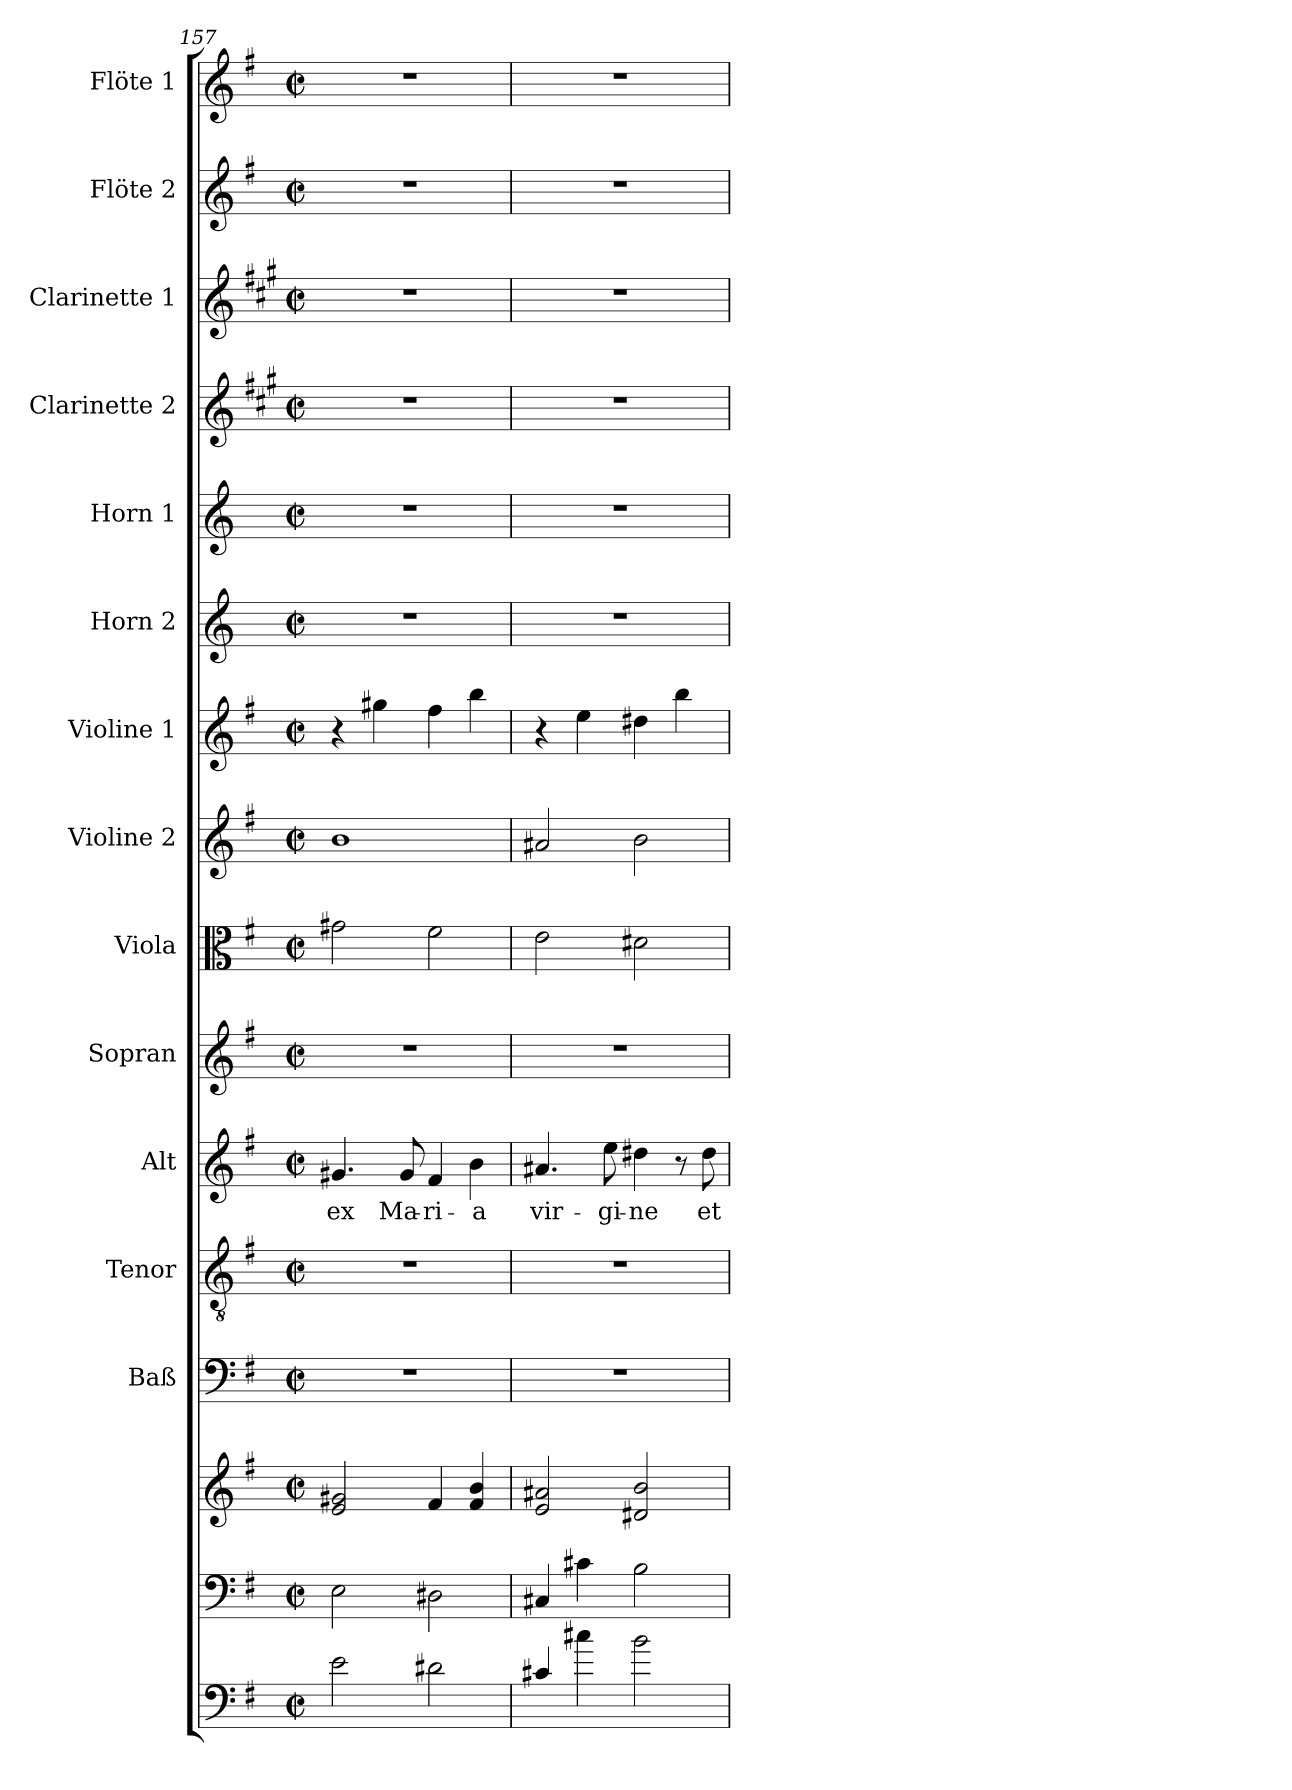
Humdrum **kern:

**kern	**kern	**kern	**kern	**kern	**kern	**text	**kern	**kern	**kern	**kern	**kern	**kern	**kern	**kern	**kern	**kern
*part15	*part14	*part14	*part13	*part12	*part11	*part11	*part10	*part9	*part8	*part7	*part6	*part5	*part4	*part3	*part2	*part1
*staff16	*staff15	*staff14	*staff13	*staff12	*staff11	*staff11	*staff10	*staff9	*staff8	*staff7	*staff6	*staff5	*staff4	*staff3	*staff2	*staff1
*	*	*	*I"Baß	*I"Tenor	*I"Alt	*	*I"Sopran	*I"Viola	*I"Violine 2	*I"Violine 1	*I"Horn 2	*I"Horn 1	*I"Clarinette 2	*I"Clarinette 1	*I"Flöte 2	*I"Flöte 1
*	*	*	*I'Baß	*I'Ten	*I'Alt	*	*I'Sop	*I'Vla.	*I'Vln. 2	*I'Vln. 1	*I'Hrn. 2	*I'Hrn. 1	*I'Cl. 2	*I'Cl. 1	*I'Fl. 2	*I'Fl. 1
!!LO:PB:g=z
*clefF4	*clefF4	*clefG2	*clefF4	*clefGv2	*clefG2	*	*clefG2	*clefC3	*clefG2	*clefG2	*clefG2	*clefG2	*clefG2	*clefG2	*clefG2	*clefG2
*ITrd7c12	*	*	*	*	*	*	*	*	*	*	*ITrd3c5	*ITrd3c5	*ITrd1c2	*ITrd1c2	*	*
*k[f#]	*k[f#]	*k[f#]	*k[f#]	*k[f#]	*k[f#]	*	*k[f#]	*k[f#]	*k[f#]	*k[f#]	*k[f#]	*k[f#]	*k[f#]	*k[f#]	*k[f#]	*k[f#]
*G:	*G:	*G:	*G:	*G:	*G:	*	*G:	*G:	*G:	*G:	*G:	*G:	*G:	*G:	*G:	*G:
*M2/2	*M2/2	*M2/2	*M2/2	*M2/2	*M2/2	*	*M2/2	*M2/2	*M2/2	*M2/2	*M2/2	*M2/2	*M2/2	*M2/2	*M2/2	*M2/2
*met(c|)	*met(c|)	*met(c|)	*met(c|)	*met(c|)	*met(c|)	*	*met(c|)	*met(c|)	*met(c|)	*met(c|)	*met(c|)	*met(c|)	*met(c|)	*met(c|)	*met(c|)	*met(c|)
=157	=157	=157	=157	=157	=157	=157	=157	=157	=157	=157	=157	=157	=157	=157	=157	=157
!	!	!	!	!	!	!LO:LY:b	!	!	!	!	!	!	!	!	!	!
2E\	2E\	2e/ 2g#X/	1r	1r	4.g#X/	ex	1r	2g#X\	1b	4r	1r	1r	1r	1r	1r	1r
.	.	.	.	.	.	.	.	.	.	4gg#X\	.	.	.	.	.	.
!	!	!	!	!	!	!LO:LY:b	!	!	!	!	!	!	!	!	!	!
.	.	.	.	.	8g#/	Ma-	.	.	.	.	.	.	.	.	.	.
!	!	!	!	!	!	!LO:LY:b	!	!	!	!	!	!	!	!	!	!
2D#X\	2D#X\	4f#/	.	.	4f#/	-ri-	.	2f#\	.	4ff#\	.	.	.	.	.	.
!	!	!	!	!	!	!LO:LY:b	!	!	!	!	!	!	!	!	!	!
.	.	4f#/ 4b/	.	.	4b\	-a	.	.	.	4bb\	.	.	.	.	.	.
=158	=158	=158	=158	=158	=158	=158	=158	=158	=158	=158	=158	=158	=158	=158	=158	=158
!	!	!	!	!	!	!LO:LY:b	!	!	!	!	!	!	!	!	!	!
4C#X/	4C#X/	2e/ 2a#X/	1r	1r	4.a#X/	vir-	1r	2e\	2a#X/	4r	1r	1r	1r	1r	1r	1r
4c#X\	4c#X\	.	.	.	.	.	.	.	.	4ee\	.	.	.	.	.	.
!	!	!	!	!	!	!LO:LY:b	!	!	!	!	!	!	!	!	!	!
.	.	.	.	.	8ee\	-gi-	.	.	.	.	.	.	.	.	.	.
!	!	!	!	!	!	!LO:LY:b	!	!	!	!	!	!	!	!	!	!
2B\	2B\	2d#X/ 2b/	.	.	4dd#X\	-ne	.	2d#X\	2b\	4dd#X\	.	.	.	.	.	.
.	.	.	.	.	8r	.	.	.	.	4bb\	.	.	.	.	.	.
!	!	!	!	!	!	!LO:LY:b	!	!	!	!	!	!	!	!	!	!
.	.	.	.	.	8dd#\	et	.	.	.	.	.	.	.	.	.	.
=	=	=	=	=	=	=	=	=	=	=	=	=	=	=	=	=
*-	*-	*-	*-	*-	*-	*-	*-	*-	*-	*-	*-	*-	*-	*-	*-	*-
